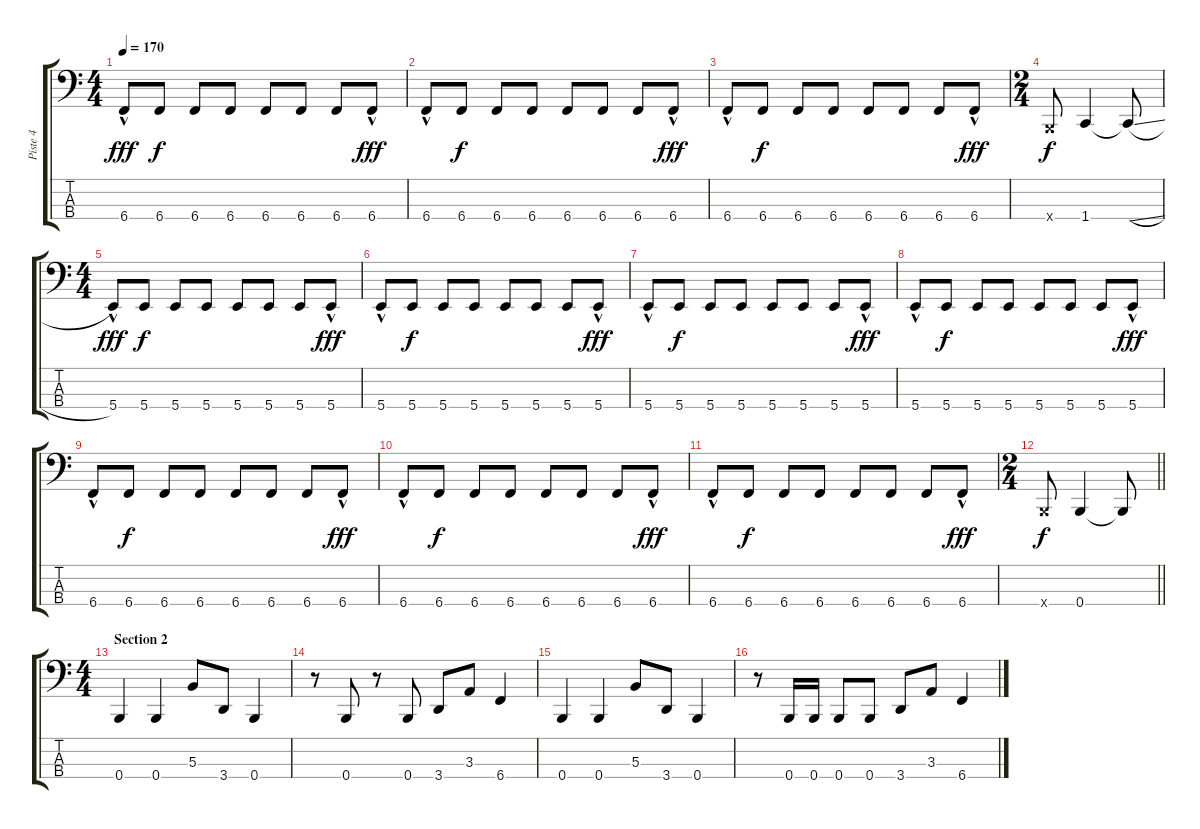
\track ("Piste 4" "Piste 4") {instrument slapbass2}
\staff {score tabs}
\tuning (E2 B1 Gb1 B0) {hide}
\ts (4 4)
\tempo 170
\clef f4
\ks c
6.4{hac}.8{dy fff} 6.4.8{dy f} 6.4.8 6.4.8 6.4.8 6.4.8 6.4.8 6.4{hac}.8{dy fff} |
6.4{hac}.8 6.4.8{dy f} 6.4.8 6.4.8 6.4.8 6.4.8 6.4.8 6.4{hac}.8{dy fff} |
6.4{hac}.8 6.4.8{dy f} 6.4.8 6.4.8 6.4.8 6.4.8 6.4.8 6.4{hac}.8{dy fff} |
\ts (2 4)
0.4{x}.8{dy f} 1.4.4 1.4{sl t}.8 |
\ts (4 4)
5.4{hac}.8{dy fff} 5.4.8{dy f} 5.4.8 5.4.8 5.4.8 5.4.8 5.4.8 5.4{hac}.8{dy fff} |
5.4{hac}.8 5.4.8{dy f} 5.4.8 5.4.8 5.4.8 5.4.8 5.4.8 5.4{hac}.8{dy fff} |
5.4{hac}.8 5.4.8{dy f} 5.4.8 5.4.8 5.4.8 5.4.8 5.4.8 5.4{hac}.8{dy fff} |
5.4{hac}.8 5.4.8{dy f} 5.4.8 5.4.8 5.4.8 5.4.8 5.4.8 5.4{hac}.8{dy fff} |
6.4{hac}.8 6.4.8{dy f} 6.4.8 6.4.8 6.4.8 6.4.8 6.4.8 6.4{hac}.8{dy fff} |
6.4{hac}.8 6.4.8{dy f} 6.4.8 6.4.8 6.4.8 6.4.8 6.4.8 6.4{hac}.8{dy fff} |
6.4{hac}.8 6.4.8{dy f} 6.4.8 6.4.8 6.4.8 6.4.8 6.4.8 6.4{hac}.8{dy fff} |
\ts (2 4)
\barLineRight lightlight
0.4{x}.8{dy f} 0.4.4 0.4{t}.8 |
\ts (4 4)
\section ("" "Section 2")
0.4.4 0.4.4 5.3.8 3.4.8 0.4.4 |
r.8 0.4.8 r.8 0.4.8 3.4.8 3.3.8 6.4.4 |
0.4.4 0.4.4 5.3.8 3.4.8 0.4.4 |
r.8 0.4.16 0.4.16 0.4.8 0.4.8 3.4.8 3.3.8 6.4.4
